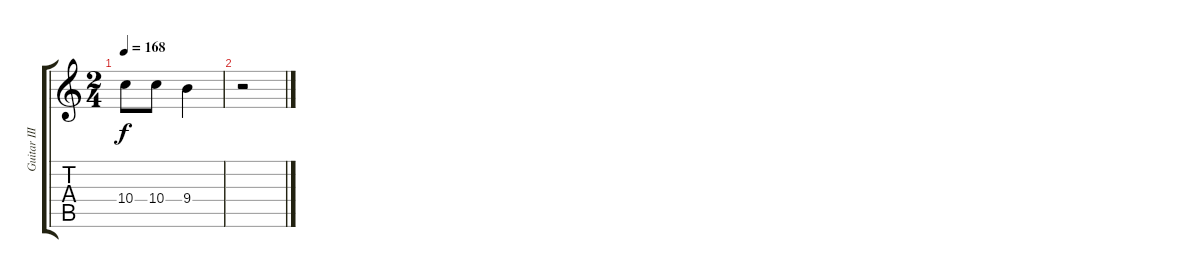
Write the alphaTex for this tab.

\track ("Guitar III Over/Dist" "Guitar III") {instrument distortionguitar}
\staff {score tabs}
\tuning (E4 B3 G3 D3 A2 E2) {hide}
\ts (2 4)
\tempo 168
\clef g2
\ks c
10.4.8{dy f} 10.4.8 9.4.4 |
r.2
